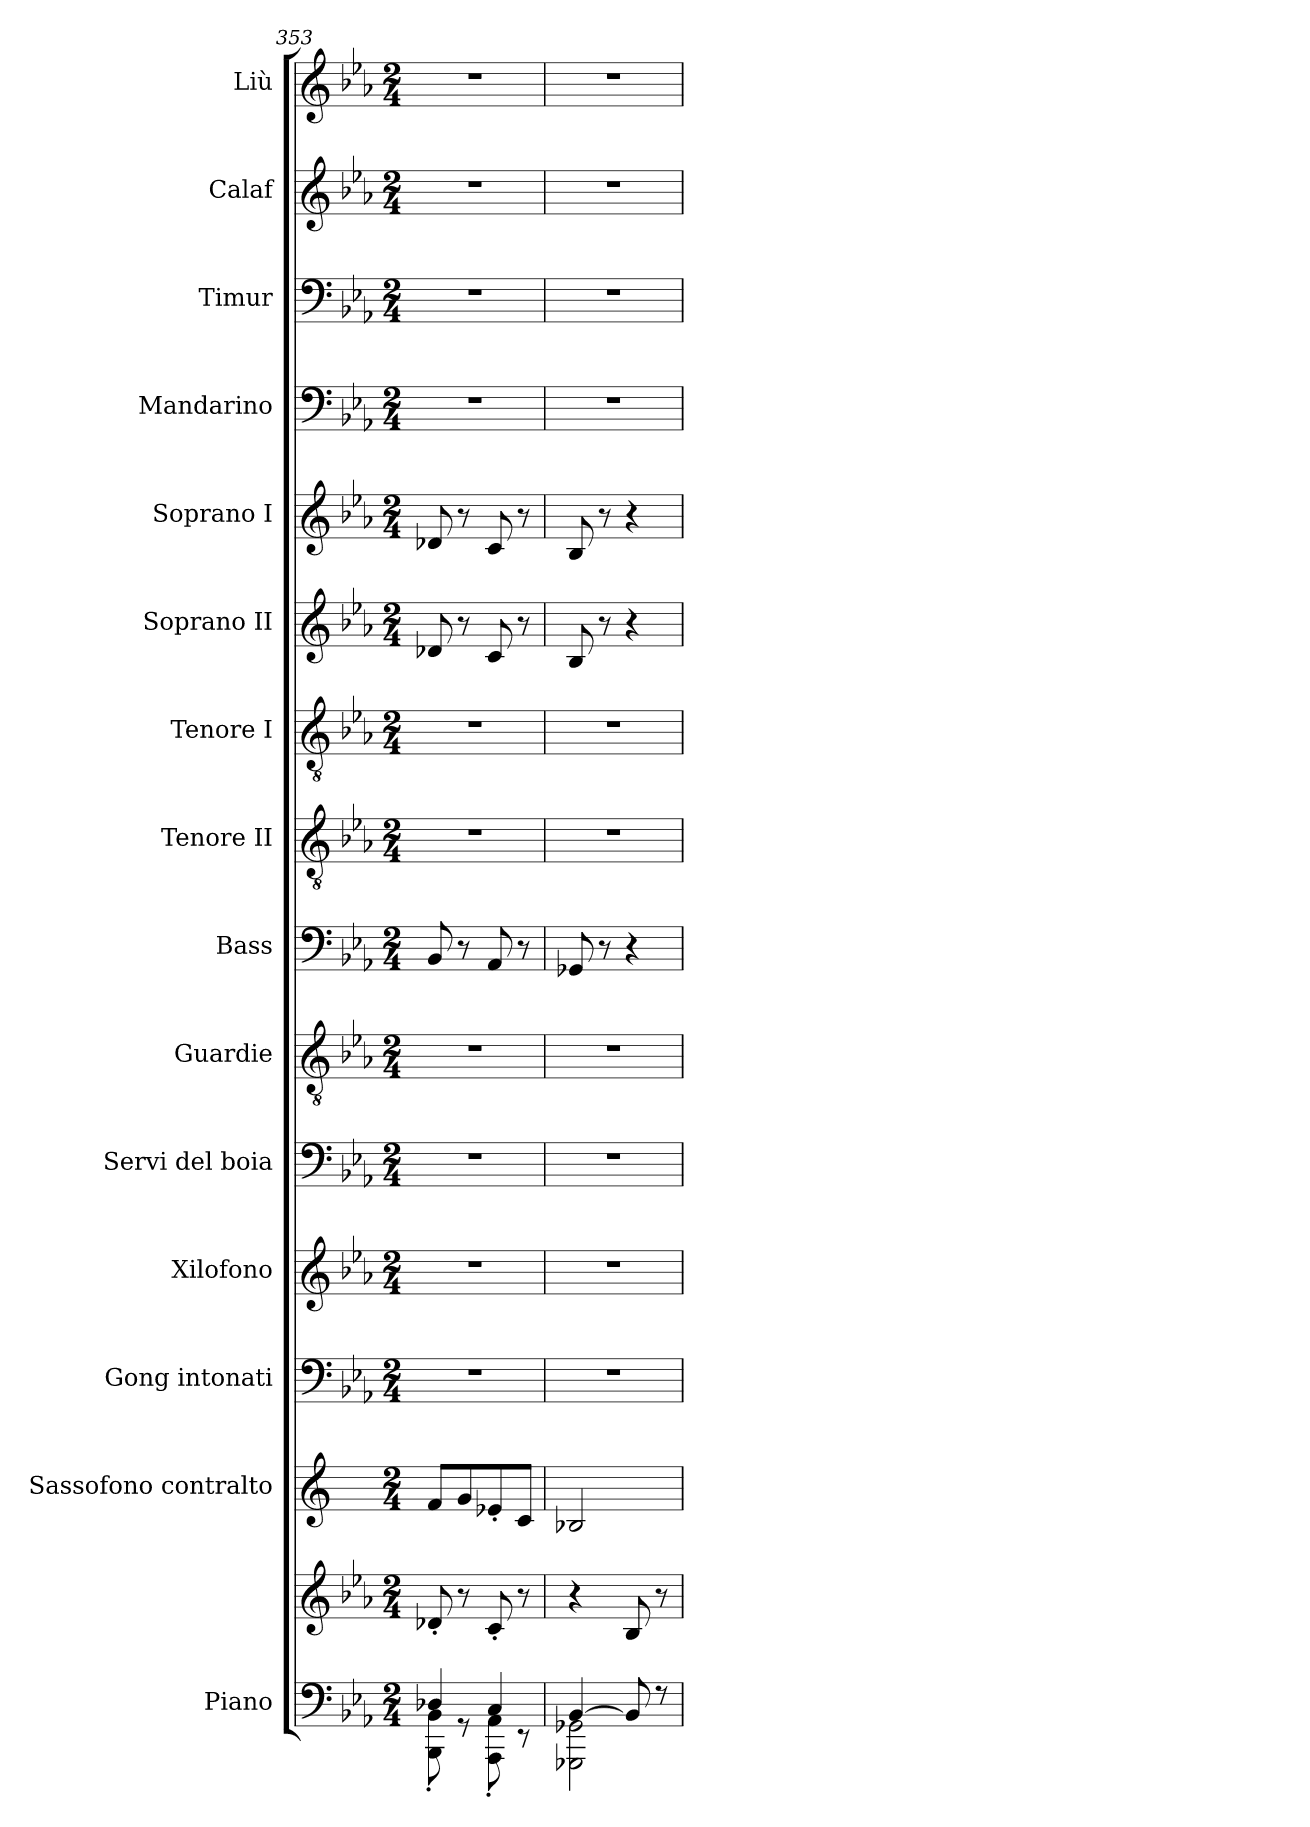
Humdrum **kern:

**kern	**kern	**kern	**kern	**kern	**kern	**kern	**kern	**kern	**kern	**kern	**kern	**kern	**kern	**kern	**kern
*part15	*part15	*part14	*part13	*part12	*part11	*part10	*part9	*part8	*part7	*part6	*part5	*part4	*part3	*part2	*part1
*staff16	*staff15	*staff14	*staff13	*staff12	*staff11	*staff10	*staff9	*staff8	*staff7	*staff6	*staff5	*staff4	*staff3	*staff2	*staff1
*I"Piano	*	*I"Sassofono contralto	*I"Gong intonati	*I"Xilofono	*I"Servi del boia	*I"Guardie	*I"Bass	*I"Tenore II	*I"Tenore I	*I"Soprano II	*I"Soprano I	*I"Mandarino	*I"Timur	*I"Calaf	*I"Liù
*I'Pno.	*	*	*I'Gong int.	*I'Xil.	*I'Ser.B.	*I'G.	*I'B.	*I'T. II	*I'T. I	*I'S. II	*I'S. I	*I'M.	*I'T.	*I'C.	*I'L.
*clefF4	*clefG2	*clefG2	*clefF4	*clefG2	*clefF4	*clefGv2	*clefF4	*clefGv2	*clefGv2	*clefG2	*clefG2	*clefF4	*clefF4	*clefG2	*clefG2
*	*	*ITrd5c9	*	*ITrd-7c-12	*	*	*	*	*	*	*	*	*	*	*
*k[b-e-a-]	*k[b-e-a-]	*k[b-e-a-]	*k[b-e-a-]	*k[b-e-a-]	*k[b-e-a-]	*k[b-e-a-]	*k[b-e-a-]	*k[b-e-a-]	*k[b-e-a-]	*k[b-e-a-]	*k[b-e-a-]	*k[b-e-a-]	*k[b-e-a-]	*k[b-e-a-]	*k[b-e-a-]
*M2/4	*M2/4	*M2/4	*M2/4	*M2/4	*M2/4	*M2/4	*M2/4	*M2/4	*M2/4	*M2/4	*M2/4	*M2/4	*M2/4	*M2/4	*M2/4
=353	=353	=353	=353	=353	=353	=353	=353	=353	=353	=353	=353	=353	=353	=353	=353
*^	*	*	*	*	*	*	*	*	*	*	*	*	*	*	*
4D-X/	8BBB-\' 8BB-\'	8d-X'/	8A-/L	2r	2r	2r	2r	8BB-/	2r	2r	8d-X/	8d-X/	2r	2r	2r	2r
.	8r	8r	8B-/	.	.	.	.	8r	.	.	8r	8r	.	.	.	.
4C/	8AAA-\' 8AA-\'	8c'/	8G-X'/	.	.	.	.	8AA-/	.	.	8c/	8c/	.	.	.	.
.	8r	8r	8E-/J	.	.	.	.	8r	.	.	8r	8r	.	.	.	.
=354	=354	=354	=354	=354	=354	=354	=354	=354	=354	=354	=354	=354	=354	=354	=354	=354
[4BB-/	2GGG-X\ 2GG-X\	4r	2D-X/	2r	2r	2r	2r	8GG-X/	2r	2r	8B-/	8B-/	2r	2r	2r	2r
.	.	.	.	.	.	.	.	8r	.	.	8r	8r	.	.	.	.
8BB-/]	.	8B-/	.	.	.	.	.	4r	.	.	4r	4r	.	.	.	.
8r	.	8r	.	.	.	.	.	.	.	.	.	.	.	.	.	.
*v	*v	*	*	*	*	*	*	*	*	*	*	*	*	*	*	*
=	=	=	=	=	=	=	=	=	=	=	=	=	=	=	=
*-	*-	*-	*-	*-	*-	*-	*-	*-	*-	*-	*-	*-	*-	*-	*-
